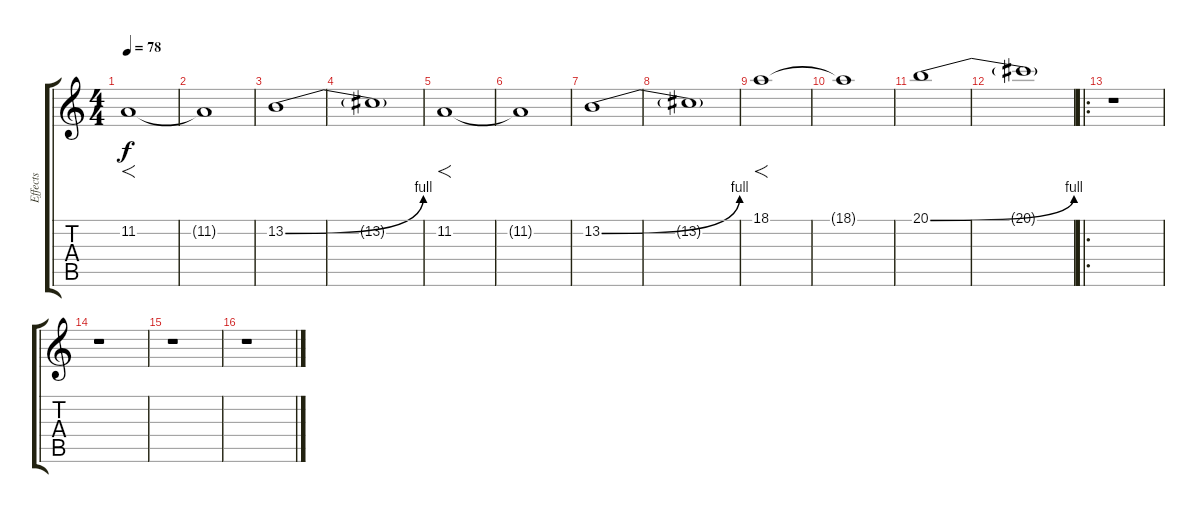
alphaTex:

\track ("Effects" "Effects") {instrument pad2warm}
\staff {score tabs}
\tuning (Eb4 Bb3 Gb3 Db3 Ab2 Eb2) {hide}
\ts (4 4)
\tempo 78
\clef g2
\ks c
11.2.1{f dy f volume 8 instrument pad2warm} |
11.2{t}.1 |
13.2{be (bend 0 0 60 4)}.1{volume 8} |
13.2{t}.1 |
11.2.1{f volume 8} |
11.2{t}.1 |
13.2{be (bend 0 0 60 4)}.1{volume 8} |
13.2{t}.1 |
18.1.1{f volume 8} |
18.1{t}.1 |
20.1{be (bend 0 0 60 4)}.1{volume 8} |
20.1{t}.1 |
\ro
r.1 |
r.1 |
r.1 |
r.1
